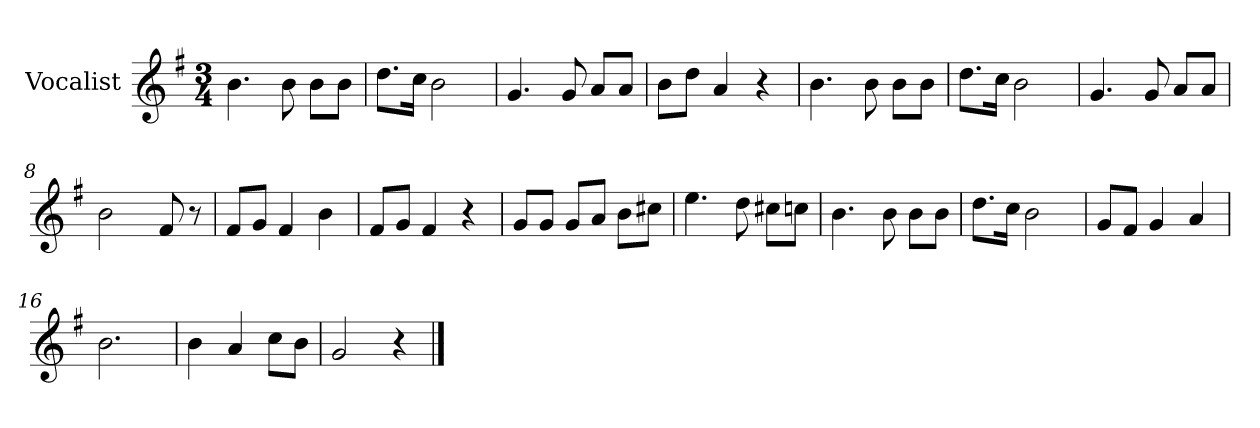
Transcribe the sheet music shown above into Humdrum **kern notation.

**kern
*part1
*staff1
*I"Vocalist
*k[f#]
*G:
*M3/4
=1
4.b
8b
8bL
8bJ
=2
8.ddL
16ccJk
2b
=3
4.g
8g
8aL
8aJ
=4
8bL
8ddJ
4a
4r
=5
4.b
8b
8bL
8bJ
=6
8.ddL
16ccJk
2b
=7
4.g
8g
8aL
8aJ
=8
2b
8f#
8r
=9
8f#L
8gJ
4f#
4b
=10
8f#L
8gJ
4f#
4r
=11
8gL
8gJ
8gL
8aJ
8bL
8cc#XJ
=12
4.ee
8dd
8cc#XL
8ccnJ
=13
4.b
8b
8bL
8bJ
=14
8.ddL
16ccJk
2b
=15
8gL
8f#J
4g
4a
=16
2.b
=17
4b
4a
8ccL
8bJ
=18
2g
4r
==
*-
